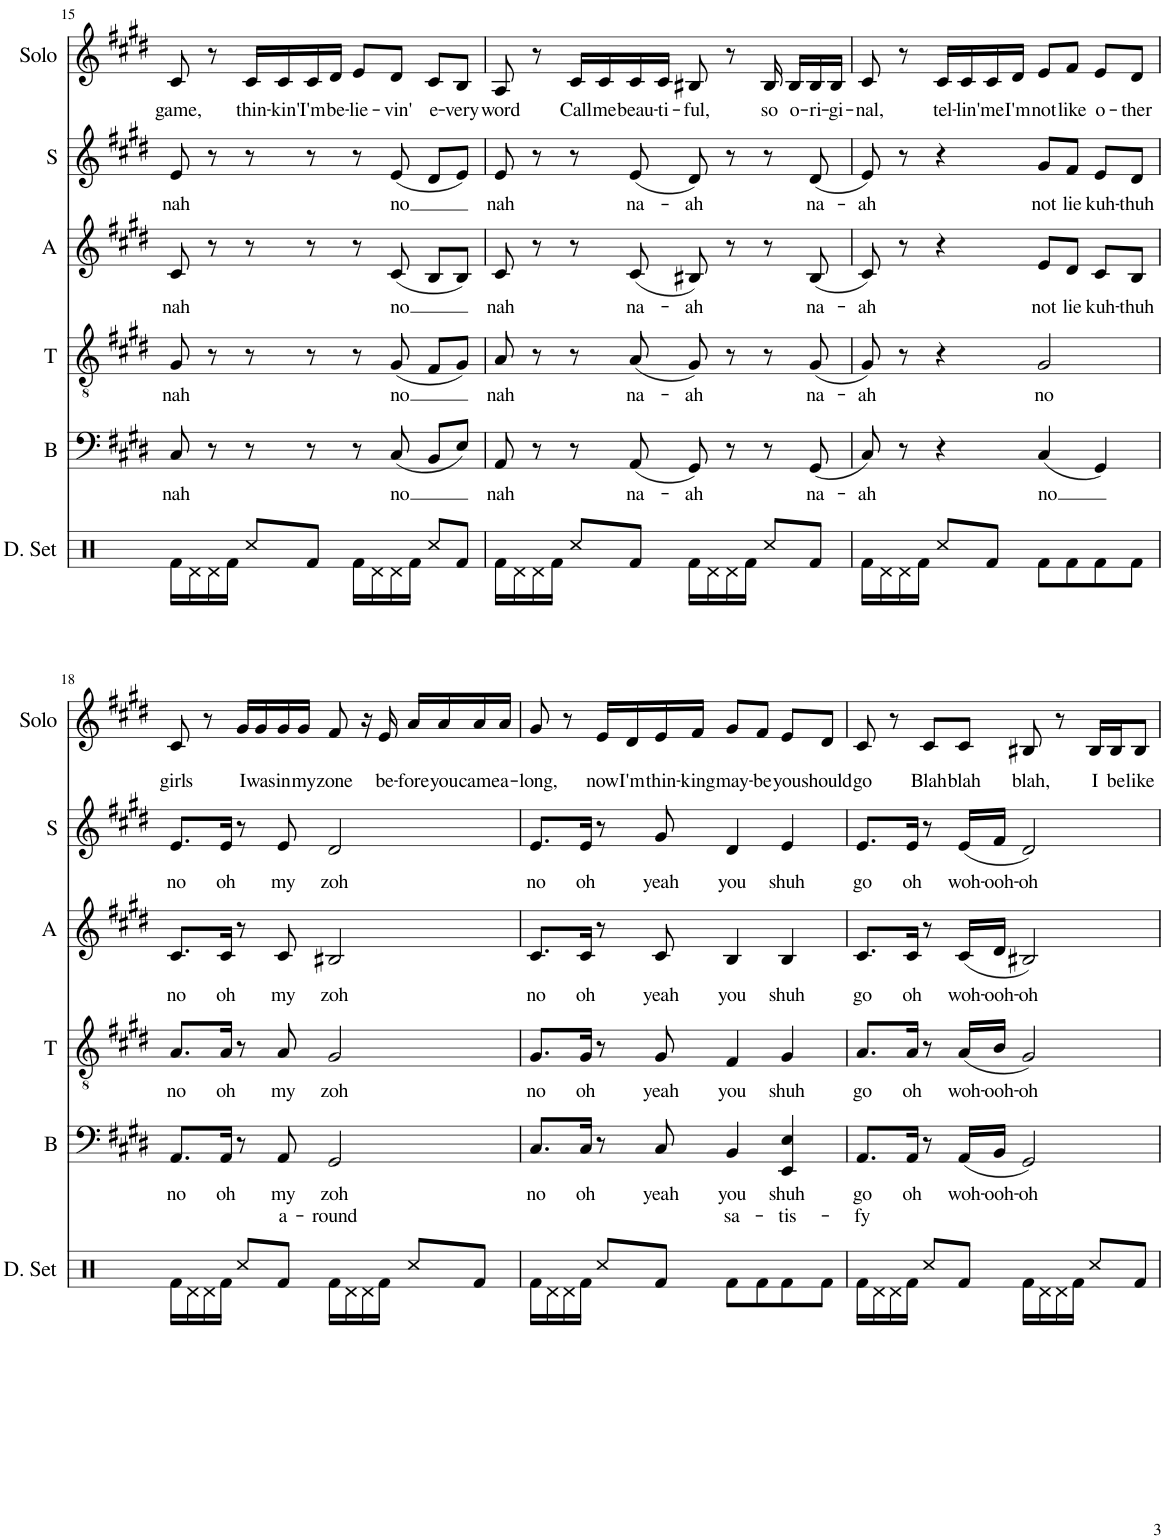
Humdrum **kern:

**kern	**kern	**text	**text	**kern	**text	**kern	**text	**kern	**text	**kern	**text
*part6	*part5	*part5	*part5	*part4	*part4	*part3	*part3	*part2	*part2	*part1	*part1
*staff6	*staff5	*staff5	*staff5	*staff4	*staff4	*staff3	*staff3	*staff2	*staff2	*staff1	*staff1
*I"Drumset	*I"Bass	*	*	*I"Tenor	*	*I"Alto	*	*I"Soprano	*	*I"Solo	*
*I'D. Set	*I'B	*	*	*I'T	*	*I'A	*	*I'S	*	*I'Solo	*
!!LO:PB:g=z
*clefX	*clefF4	*	*	*clefGv2	*	*clefG2	*	*clefG2	*	*clefG2	*
*k[]	*k[f#c#g#d#]	*	*	*k[f#c#g#d#]	*	*k[f#c#g#d#]	*	*k[f#c#g#d#]	*	*k[f#c#g#d#]	*
*	*E:	*	*	*E:	*	*E:	*	*E:	*	*E:	*
*M4/4	*M4/4	*	*	*M4/4	*	*M4/4	*	*M4/4	*	*M4/4	*
=15	=15	=15	=15	=15	=15	=15	=15	=15	=15	=15	=15
!	!	!LO:LY:b	!	!	!LO:LY:b	!	!LO:LY:b	!	!LO:LY:b	!	!LO:LY:b
16Rf\LL	8C#/	nah	.	8G#/	nah	8c#/	nah	8e/	nah	8c#/	game,
16Rd\	.	.	.	.	.	.	.	.	.	.	.
16Rd\	8r	.	.	8r	.	8r	.	8r	.	8r	.
16Rf\JJ	.	.	.	.	.	.	.	.	.	.	.
!	!	!	!	!	!	!	!	!	!	!	!LO:LY:b
8Rcc/L	8r	.	.	8r	.	8r	.	8r	.	16c#/LL	thin-
!	!	!	!	!	!	!	!	!	!	!	!LO:LY:b
.	.	.	.	.	.	.	.	.	.	16c#/	-kin'
!	!	!	!	!	!	!	!	!	!	!	!LO:LY:b
8Rf/J	8r	.	.	8r	.	8r	.	8r	.	16c#/	I'm
!	!	!	!	!	!	!	!	!	!	!	!LO:LY:b
.	.	.	.	.	.	.	.	.	.	16d#/JJ	be-
!	!	!	!	!	!	!	!	!	!	!	!LO:LY:b
16Rf\LL	8r	.	.	8r	.	8r	.	8r	.	8e/L	-lie-
16Rd\	.	.	.	.	.	.	.	.	.	.	.
!	!	!LO:LY:b	!	!	!LO:LY:b	!	!LO:LY:b	!	!LO:LY:b	!	!LO:LY:b
16Rd\	(8C#/	no	.	(8G#/	no	(8c#/	no	(<8e/	no	8d#/J	-vin'
16Rf\JJ	.	.	.	.	.	.	.	.	.	.	.
!	!	!	!	!	!	!	!	!	!	!	!LO:LY:b
8Rcc/L	8BB/L	.	.	8F#/L	.	8B/L	.	8d#/L	.	8c#/L	e-
!	!	!	!	!	!	!	!	!	!	!	!LO:LY:b
8Rf/J	8E/J)	.	.	8G#/J)	.	8B/J)	.	8e/J)	.	8B/J	-very
=16	=16	=16	=16	=16	=16	=16	=16	=16	=16	=16	=16
!	!	!LO:LY:b	!	!	!LO:LY:b	!	!LO:LY:b	!	!LO:LY:b	!	!LO:LY:b
16Rf\LL	8AA/	nah	.	8A/	nah	8c#/	nah	8e/	nah	8A/	word
16Rd\	.	.	.	.	.	.	.	.	.	.	.
16Rd\	8r	.	.	8r	.	8r	.	8r	.	8r	.
16Rf\JJ	.	.	.	.	.	.	.	.	.	.	.
!	!	!	!	!	!	!	!	!	!	!	!LO:LY:b
8Rcc/L	8r	.	.	8r	.	8r	.	8r	.	16c#/LL	Call
!	!	!	!	!	!	!	!	!	!	!	!LO:LY:b
.	.	.	.	.	.	.	.	.	.	16c#/	me
!	!	!LO:LY:b	!	!	!LO:LY:b	!	!LO:LY:b	!	!LO:LY:b	!	!LO:LY:b
8Rf/J	(8AA/	na-	.	(8A/	na-	(8c#/	na-	(<8e/	na-	16c#/	beau-
!	!	!	!	!	!	!	!	!	!	!	!LO:LY:b
.	.	.	.	.	.	.	.	.	.	16c#/JJ	-ti-
!	!	!LO:LY:b	!	!	!LO:LY:b	!	!LO:LY:b	!	!LO:LY:b	!	!LO:LY:b
16Rf\LL	8GG#/)	-ah	.	8G#/)	-ah	8B#X/)	-ah	8d#/)	-ah	8B#X/	-ful,
16Rd\	.	.	.	.	.	.	.	.	.	.	.
16Rd\	8r	.	.	8r	.	8r	.	8r	.	8r	.
16Rf\JJ	.	.	.	.	.	.	.	.	.	.	.
!	!	!	!	!	!	!	!	!	!	!	!LO:LY:b
8Rcc/L	8r	.	.	8r	.	8r	.	8r	.	16B#/	so
!	!	!	!	!	!	!	!	!	!	!	!LO:LY:b
.	.	.	.	.	.	.	.	.	.	16B#/LL	o-
!	!	!LO:LY:b	!	!	!LO:LY:b	!	!LO:LY:b	!	!LO:LY:b	!	!LO:LY:b
8Rf/J	(<8GG#/	na-	.	(<8G#/	na-	(<8B#/	na-	(<8d#/	na-	16B#/	-ri-
!	!	!	!	!	!	!	!	!	!	!	!LO:LY:b
.	.	.	.	.	.	.	.	.	.	16B#/JJ	-gi-
=17	=17	=17	=17	=17	=17	=17	=17	=17	=17	=17	=17
!	!	!LO:LY:b	!	!	!LO:LY:b	!	!LO:LY:b	!	!LO:LY:b	!	!LO:LY:b
16Rf\LL	8C#/)	-ah	.	8G#/)	-ah	8c#/)	-ah	8e/)	-ah	8c#/	-nal,
16Rd\	.	.	.	.	.	.	.	.	.	.	.
16Rd\	8r	.	.	8r	.	8r	.	8r	.	8r	.
16Rf\JJ	.	.	.	.	.	.	.	.	.	.	.
!	!	!	!	!	!	!	!	!	!	!	!LO:LY:b
8Rcc/L	4r	.	.	4r	.	4r	.	4r	.	16c#/LL	tel-
!	!	!	!	!	!	!	!	!	!	!	!LO:LY:b
.	.	.	.	.	.	.	.	.	.	16c#/	-lin'
!	!	!	!	!	!	!	!	!	!	!	!LO:LY:b
8Rf/J	.	.	.	.	.	.	.	.	.	16c#/	me
!	!	!	!	!	!	!	!	!	!	!	!LO:LY:b
.	.	.	.	.	.	.	.	.	.	16d#/JJ	I'm
!	!	!LO:LY:b	!	!	!LO:LY:b	!	!LO:LY:b	!	!LO:LY:b	!	!LO:LY:b
8Rf\L	(4C#/	no	.	2G#/	no	8e/L	not	8g#/L	not	8e/L	not
!	!	!	!	!	!	!	!LO:LY:b	!	!LO:LY:b	!	!LO:LY:b
8Rf\	.	.	.	.	.	8d#/J	lie	8f#/J	lie	8f#/J	like
!	!	!	!	!	!	!	!LO:LY:b	!	!LO:LY:b	!	!LO:LY:b
8Rf\	4GG#/)	.	.	.	.	8c#/L	kuh-	8e/L	kuh-	8e/L	o-
!	!	!	!	!	!	!	!LO:LY:b	!	!LO:LY:b	!	!LO:LY:b
8Rf\J	.	.	.	.	.	8B/J	-thuh	8d#/J	-thuh	8d#/J	-ther
!!LO:LB:g=z
=18	=18	=18	=18	=18	=18	=18	=18	=18	=18	=18	=18
!	!	!LO:LY:b	!	!	!LO:LY:b	!	!LO:LY:b	!	!LO:LY:b	!	!LO:LY:b
16Rf\LL	8.AA/L	no	.	8.A/L	no	8.c#/L	no	8.e/L	no	8c#/	girls
16Rd\	.	.	.	.	.	.	.	.	.	.	.
16Rd\	.	.	.	.	.	.	.	.	.	8r	.
!	!	!LO:LY:b	!	!	!LO:LY:b	!	!LO:LY:b	!	!LO:LY:b	!	!
16Rf\JJ	16AA/Jk	oh	.	16A/Jk	oh	16c#/Jk	oh	16e/Jk	oh	.	.
!	!	!	!	!	!	!	!	!	!	!	!LO:LY:b
8Rcc/L	8r	.	.	8r	.	8r	.	8r	.	16g#/LL	I
!	!	!	!	!	!	!	!	!	!	!	!LO:LY:b
.	.	.	.	.	.	.	.	.	.	16g#/	was
!	!	!LO:LY:b	!LO:LY:b	!	!LO:LY:b	!	!LO:LY:b	!	!LO:LY:b	!	!LO:LY:b
8Rf/J	8AA/	my	a-	8A/	my	8c#/	my	8e/	my	16g#/	in
!	!	!	!	!	!	!	!	!	!	!	!LO:LY:b
.	.	.	.	.	.	.	.	.	.	16g#/JJ	my
!	!	!LO:LY:b	!LO:LY:b	!	!LO:LY:b	!	!LO:LY:b	!	!LO:LY:b	!	!LO:LY:b
16Rf\LL	2GG#/	zoh	-round	2G#/	zoh	2B#X/	zoh	2d#/	zoh	8f#/	zone
16Rd\	.	.	.	.	.	.	.	.	.	.	.
16Rd\	.	.	.	.	.	.	.	.	.	16r	.
!	!	!	!	!	!	!	!	!	!	!	!LO:LY:b
16Rf\JJ	.	.	.	.	.	.	.	.	.	16e/	be-
!	!	!	!	!	!	!	!	!	!	!	!LO:LY:b
8Rcc/L	.	.	.	.	.	.	.	.	.	16a/LL	-fore
!	!	!	!	!	!	!	!	!	!	!	!LO:LY:b
.	.	.	.	.	.	.	.	.	.	16a/	you
!	!	!	!	!	!	!	!	!	!	!	!LO:LY:b
8Rf/J	.	.	.	.	.	.	.	.	.	16a/	came
!	!	!	!	!	!	!	!	!	!	!	!LO:LY:b
.	.	.	.	.	.	.	.	.	.	16a/JJ	a-
=19	=19	=19	=19	=19	=19	=19	=19	=19	=19	=19	=19
!	!	!LO:LY:b	!	!	!LO:LY:b	!	!LO:LY:b	!	!LO:LY:b	!	!LO:LY:b
16Rf\LL	8.C#/L	no	.	8.G#/L	no	8.c#/L	no	8.e/L	no	8g#/	-long,
16Rd\	.	.	.	.	.	.	.	.	.	.	.
16Rd\	.	.	.	.	.	.	.	.	.	8r	.
!	!	!LO:LY:b	!	!	!LO:LY:b	!	!LO:LY:b	!	!LO:LY:b	!	!
16Rf\JJ	16C#/Jk	oh	.	16G#/Jk	oh	16c#/Jk	oh	16e/Jk	oh	.	.
!	!	!	!	!	!	!	!	!	!	!	!LO:LY:b
8Rcc/L	8r	.	.	8r	.	8r	.	8r	.	16e/LL	now
!	!	!	!	!	!	!	!	!	!	!	!LO:LY:b
.	.	.	.	.	.	.	.	.	.	16d#/	I'm
!	!	!LO:LY:b	!	!	!LO:LY:b	!	!LO:LY:b	!	!LO:LY:b	!	!LO:LY:b
8Rf/J	8C#/	yeah	.	8G#/	yeah	8c#/	yeah	8g#/	yeah	16e/	thin-
!	!	!	!	!	!	!	!	!	!	!	!LO:LY:b
.	.	.	.	.	.	.	.	.	.	16f#/JJ	-king
!	!	!LO:LY:b	!LO:LY:b	!	!LO:LY:b	!	!LO:LY:b	!	!LO:LY:b	!	!LO:LY:b
8Rf\L	4BB/	you	sa-	4F#/	you	4B/	you	4d#/	you	8g#/L	may-
!	!	!	!	!	!	!	!	!	!	!	!LO:LY:b
8Rf\	.	.	.	.	.	.	.	.	.	8f#/J	-be
!	!	!LO:LY:b	!LO:LY:b	!	!LO:LY:b	!	!LO:LY:b	!	!LO:LY:b	!	!LO:LY:b
8Rf\	4EE/ 4E/	shuh	-tis-	4G#/	shuh	4B/	shuh	4e/	shuh	8e/L	you
!	!	!	!	!	!	!	!	!	!	!	!LO:LY:b
8Rf\J	.	.	.	.	.	.	.	.	.	8d#/J	should
=20	=20	=20	=20	=20	=20	=20	=20	=20	=20	=20	=20
!	!	!LO:LY:b	!LO:LY:b	!	!LO:LY:b	!	!LO:LY:b	!	!LO:LY:b	!	!LO:LY:b
16Rf\LL	8.AA/L	go	-fy	8.A/L	go	8.c#/L	go	8.e/L	go	8c#/	go
16Rd\	.	.	.	.	.	.	.	.	.	.	.
16Rd\	.	.	.	.	.	.	.	.	.	8r	.
!	!	!LO:LY:b	!	!	!LO:LY:b	!	!LO:LY:b	!	!LO:LY:b	!	!
16Rf\JJ	16AA/Jk	oh	.	16A/Jk	oh	16c#/Jk	oh	16e/Jk	oh	.	.
!	!	!	!	!	!	!	!	!	!	!	!LO:LY:b
8Rcc/L	8r	.	.	8r	.	8r	.	8r	.	8c#/L	Blah
!	!	!LO:LY:b	!	!	!LO:LY:b	!	!LO:LY:b	!	!LO:LY:b	!	!LO:LY:b
8Rf/J	(16AA/LL	woh-	.	(16A/LL	woh-	(16c#/LL	woh-	(16e/LL	woh-	8c#/J	blah
!	!	!LO:LY:b	!	!	!LO:LY:b	!	!LO:LY:b	!	!LO:LY:b	!	!
.	16BB/JJ	-ooh-	.	16B/JJ	-ooh-	16d#/JJ	-ooh-	16f#/JJ	-ooh-	.	.
!	!	!LO:LY:b	!	!	!LO:LY:b	!	!LO:LY:b	!	!LO:LY:b	!	!LO:LY:b
16Rf\LL	2GG#/)	-oh	.	2G#/)	-oh	2B#X/)	-oh	2d#/)	-oh	8B#X/	blah,
16Rd\	.	.	.	.	.	.	.	.	.	.	.
16Rd\	.	.	.	.	.	.	.	.	.	8r	.
16Rf\JJ	.	.	.	.	.	.	.	.	.	.	.
!	!	!	!	!	!	!	!	!	!	!	!LO:LY:b
8Rcc/L	.	.	.	.	.	.	.	.	.	16B#/LL	I
!	!	!	!	!	!	!	!	!	!	!	!LO:LY:b
.	.	.	.	.	.	.	.	.	.	16B#/J	be
!	!	!	!	!	!	!	!	!	!	!	!LO:LY:b
8Rf/J	.	.	.	.	.	.	.	.	.	8B#/J	like
=	=	=	=	=	=	=	=	=	=	=	=
*-	*-	*-	*-	*-	*-	*-	*-	*-	*-	*-	*-
